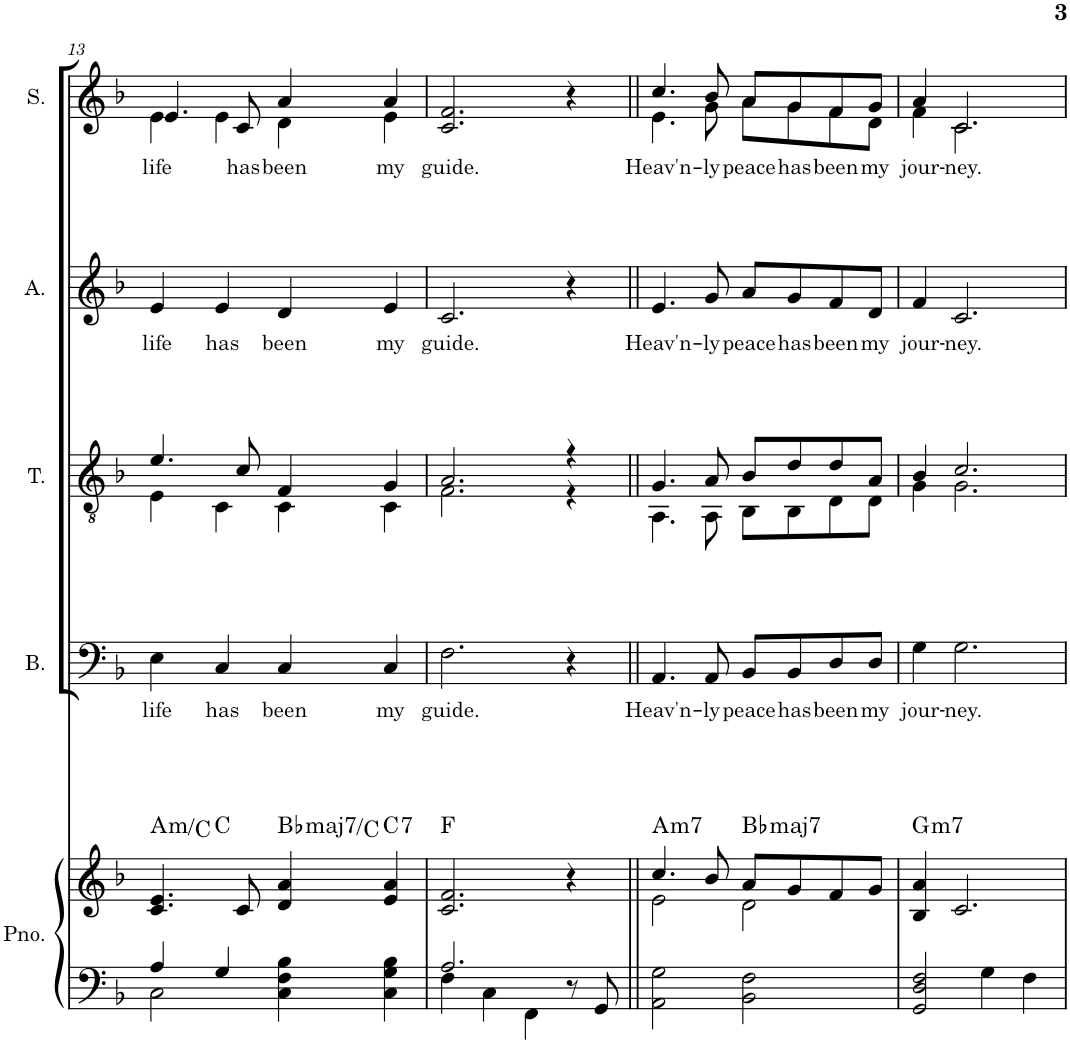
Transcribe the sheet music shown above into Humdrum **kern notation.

**kern	**kern	**harte	**kern	**text	**kern	**kern	**text	**kern	**text
*part5	*part5	*part5	*part4	*part4	*part3	*part2	*part2	*part1	*part1
*staff6	*staff5	*	*staff4	*staff4	*staff3	*staff2	*staff2	*staff1	*staff1
*I"Piano	*	*	*I"Bass	*	*I"Tenor	*I"Alto	*	*I"Soprano	*
*I'Pno.	*	*	*I'B.	*	*I'T.	*I'A.	*	*I'S.	*
!!LO:PB:g=z
*clefF4	*clefG2	*	*clefF4	*	*clefGv2	*clefG2	*	*clefG2	*
*k[b-]	*k[b-]	*	*k[b-]	*	*k[b-]	*k[b-]	*	*k[b-]	*
*M4/4	*M4/4	*	*M4/4	*	*M4/4	*M4/4	*	*M4/4	*
=13	=13	=13	=13	=13	=13	=13	=13	=13	=13
*^	*	*	*	*	*	*	*	*	*
!	!	!	!LO:H:kt=m	!	!LO:LY:b	!	!	!LO:LY:b	!	!LO:LY:b
*	*	*^	*	*	*	*^	*	*	*^	*
4A/	2C\	4.c/ 4.e/	4ryy	A:min/b3	4E\	life	4.e/	4E\	4e/	life	4.e/	4e\	life
!	!	!	!	!	!	!LO:LY:b	!	!	!	!LO:LY:b	!	!	!
4G/	.	.	2.ryy	C:maj	4C/	has	.	4C\	4e/	has	.	4e\	.
!	!	!	!	!	!	!	!	!	!	!	!	!	!LO:LY:b
.	.	8c/	.	.	.	.	8c/	.	.	.	8c/	.	has
!	!	!	!	!LO:H:kt=maj7	!	!LO:LY:b	!	!	!	!LO:LY:b	!	!	!LO:LY:b
4C\ 4F\ 4B-\	2ryy	4d/ 4a/	.	Bb:maj7/2	4C/	been	4F/	4C\	4d/	been	4a/	4d\	been
!	!	!	!	!LO:H:kt=7	!	!LO:LY:b	!	!	!	!LO:LY:b	!	!	!LO:LY:b
4C\ 4G\ 4B-\	.	4e/ 4a/	.	C:7	4C/	my	4G/	4C\	4e/	my	4a/	4e\	my
=14	=14	=14	=14	=14	=14	=14	=14	=14	=14	=14	=14	=14	=14
!	!	!	!	!	!	!LO:LY:b	!	!	!	!LO:LY:b	!	!	!LO:LY:b
*	*	*v	*v	*	*	*	*	*	*	*	*v	*v	*
2.A/	4F\	2.c/ 2.f/	F:maj	2.F\	guide.	2.A/	2.F\	2.c/	guide.	2.c/ 2.f/	guide.
.	4C\	.	.	.	.	.	.	.	.	.	.
.	4FF\	.	.	.	.	.	.	.	.	.	.
8r	4ryy	4r	.	4r	.	4r	4r	4r	.	4r	.
8GG/	.	.	.	.	.	.	.	.	.	.	.
*v	*v	*	*	*	*	*	*	*	*	*	*
=15||	=15||	=15||	=15||	=15||	=15||	=15||	=15||	=15||	=15||	=15||
*	*^	*	*	*	*	*	*	*	*	*
!	!	!	!LO:H:kt=m7	!	!LO:LY:b	!	!	!	!LO:LY:b	!	!LO:LY:b
*	*	*	*	*	*	*	*	*	*	*^	*
2AA\ 2G\	4.cc/	2e\	A:min7	4.AA/	Heav'n-	4.G/	4.AA\	4.e/	Heav'n-	4.cc/	4.e\	Heav'n-
!	!	!	!	!	!LO:LY:b	!	!	!	!LO:LY:b	!	!	!LO:LY:b
.	8b-/	.	.	8AA/	-ly	8A/	8AA\	8g/	-ly	8b-/	8g\	-ly
!	!	!	!LO:H:kt=maj7	!	!LO:LY:b	!	!	!	!LO:LY:b	!	!	!LO:LY:b
2BB-\ 2F\	8a/L	2d\	Bb:maj7	8BB-/L	peace	8B-/L	8BB-\L	8a/L	peace	8a/L	8a\L	peace
!	!	!	!	!	!LO:LY:b	!	!	!	!LO:LY:b	!	!	!LO:LY:b
.	8g/	.	.	8BB-/	has	8d/	8BB-\	8g/	has	8g/	8g\	has
!	!	!	!	!	!LO:LY:b	!	!	!	!LO:LY:b	!	!	!LO:LY:b
.	8f/	.	.	8D/	been	8d/	8D\	8f/	been	8f/	8f\	been
!	!	!	!	!	!LO:LY:b	!	!	!	!LO:LY:b	!	!	!LO:LY:b
.	8g/J	.	.	8D/J	my	8A/J	8D\J	8d/J	my	8g/J	8d\J	my
*	*v	*v	*	*	*	*	*	*	*	*	*	*
=16	=16	=16	=16	=16	=16	=16	=16	=16	=16	=16	=16
!	!	!LO:H:kt=m7	!	!LO:LY:b	!	!	!	!LO:LY:b	!	!	!LO:LY:b
2GG/ 2D/ 2F/	4B-/ 4a/	G:min7	4G\	jour-	4B-/	4G\	4f/	jour-	4a/	4f\	jour-
!	!	!	!	!LO:LY:b	!	!	!	!LO:LY:b	!	!	!LO:LY:b
.	2.c/	.	2.G\	-ney.	2.c/	2.G\	2.c/	-ney.	2.c/	2.c\	-ney.
4G\	.	.	.	.	.	.	.	.	.	.	.
4F\	.	.	.	.	.	.	.	.	.	.	.
*	*	*	*	*	*v	*v	*	*	*v	*v	*
=	=	=	=	=	=	=	=	=	=
*-	*-	*-	*-	*-	*-	*-	*-	*-	*-
